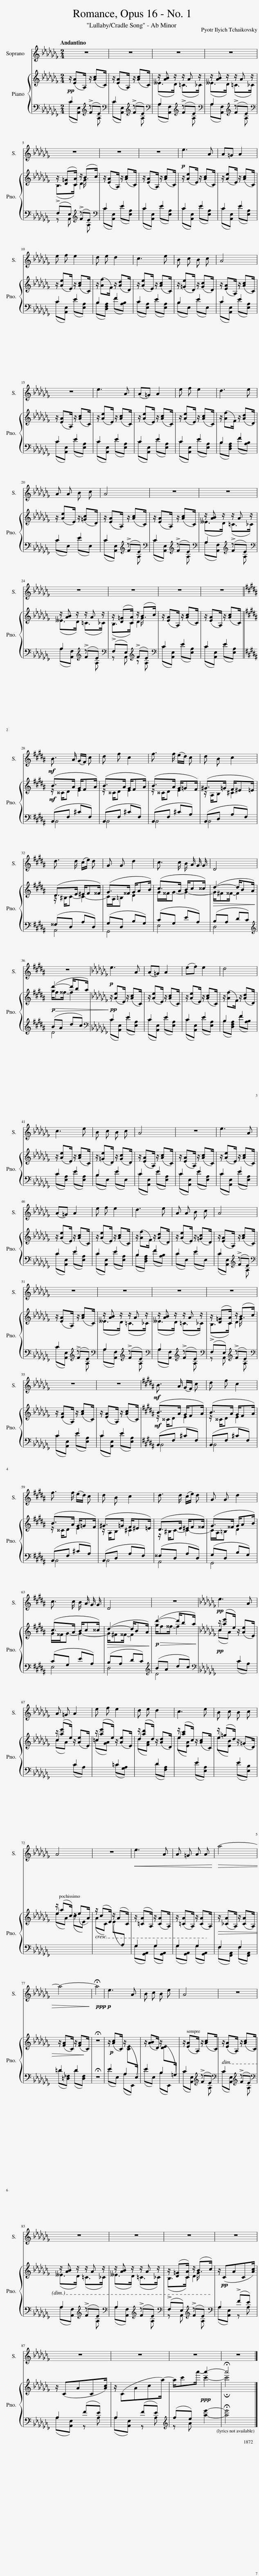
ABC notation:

X:1
%%score 1 { ( 2 5 6 ) | ( 3 4 ) }
L:1/8
Q:1/4=60
M:2/4
I:linebreak $
K:Cb
V:1 treble
V:2 treble
V:5 treble
V:6 treble
V:3 bass
V:4 bass
V:1
 z4 | z4 | z4 | z4 |$ z4 | %5
 z4 | z4 |!p! e3 A | A=G A2 |$ e f e2 | %10
 d e d2 | c3 e | B c B c | A4 |$ z4 | %15
 e3 A | (A=G) A2 | e f e2 | d3 e |$ A A B c | %20
 A4 | z4 | z4 |$ z4 | z4 | %25
 z4 | z4 ||$[K:B]!mf! B3/2 A/ (G/F/) c | d f c2 | f3/2 f/ (e/d/) c | %30
 d B c2 |$ d3/2 d/ (c/e/) d | G G d2 | c3/2 c/ B/ A/ G/ G/ | D4 |$ %35
 z4 |[K:Cb]!p! e3 A | (A=G) A2 | (ef) e2 | d4 |$ %40
 c3 e | B c B c | A4 | z4 | e3 A |$ %45
 (A=G) A2 | e f e2 | d3 e | A A B c | A4 |$ %50
 z4 | z4 | z4 | z4 |$ z4 | %55
 z4 |[K:B]!mf! B3/2 A/ (G/F/) c | d f c2 |$ f3/2 f/ (e/d/) c | d B c2 | %60
 d3/2 d/ (c/e/) d | G G d2 |$ c3/2 c/ B/ A/ G/ G/ | D4 | z4 | %65
[K:Cb]!pp! e3 A |$ A =G A2 | e f e2 | d e d2 | c3 e | %70
 B c B c |$ A4 | z4 |!<(! e3 A | A =G A A!<)! | %75
!>(! a4- |$ a4-!>)! |!ppp! !fermata!a4 |!p! e3 A | B c B e | %80
 A4 | z4 |$ z4 | z4 | z4 | %85
 z4 |$ z4 | z4 | z4 | z4 |] %90
V:2
!pp! z/ ([EA]A,/) z/ ([Ac]C/) | z/ ([EA]A,/) z/ ([Ac]C/) | (__E>D) (=C>_C) | (__E>D) (=C>_C) |$ (B,>C) D2 | %5
 z/ ([EA]A,/) z/ ([Ac]C/) | z/ ([EA]A,/) z/ ([Ac]C/) | z/ ([Ae]E/) z/ ([Ac]C/) | z/ ([Ae]E/) z/ ([Ac]C/) |$ z/ ([Ae]E/) z/ ([Ac]C/) | %10
 z/ ([Af]F/) z/ ([Ad]D/) | z/ ([Ae]E/) z/ ([Ac]C/) | z/ ([=Ge]D/) z/ ([Gc]D/) | z/ ([EA]A,/) z/ ([Ac]C/) |$ z/ ([EA]A,/) z/ ([Ac]C/) | %15
 z/ ([Ae]E/) z/ ([Ac]C/) | z/ ([Ae]E/) z/ ([Ac]C/) | z/ ([Ae]E/) z/ ([Ac]C/) | z/ ([Af]F/) z/ ([Ad]D/) |$ z/ ([Ae]E/) z/ ([=Gc]D/) | %20
 z/ ([EA]A,/) z/ ([Ac]C/) | z/ ([EA]A,/) z/ ([Ac]C/) | (__E>D) (=C>_C) |$ (__E>D) (=C>_C) | (B,>C) D2 | %25
 z/ ([EA]A,/) z/ ([Ac]C/) | z/ ([EA]A,/) z/ ([Ac]C/) ||$[K:B]!mf! (B>A G/FA/) | (B>A G/FA/) | (B>A G/=GF/) | %30
 (^G>=G F/^E=E/) |$ (D>E ^E/F^^F/) | (G>^^F G/AB/) | (c>A B/c^^c/) |!>(! (d2- d/BA/)!>)! |$ %35
!p! (d'2- d'/ba/) |[K:Cb]!pp! z/ ([Ae]E/) z/ ([Ac]C/) | z/ ([Ae]E/) z/ ([Ac]C/) | z/ ([Ae]E/) z/ ([Ac]C/) | z/ ([Af]F/) z/ ([Ad]D/) |$ %40
 z/ ([Ae]E/) z/ ([Ac]C/) | z/ ([=Ge]D/) z/ ([Gc]D/) | z/ ([EA]A,/) z/ ([Ac]C/) | z/ ([EA]A,/) z/ ([Ac]C/) | z/ ([Ae]E/) z/ ([Ac]C/) |$ %45
 z/ ([Ae]E/) z/ ([Ac]C/) | z/ ([Ae]E/) z/ ([Ac]C/) | z/ ([Af]F/) z/ ([Ad]D/) | z/ ([Ae]E/) z/ ([=Gc]D/) | z/ ([EA]A,/) z/ ([Ac]C/) |$ %50
 z/ ([EA]A,/) z/ ([Ac]C/) | (__E>D) (=C>_C) | (__E>D) (=C>_C) | (B,>C) D2 |$ z/ ([EA]A,/) z/ ([Ac]C/) | %55
 z/ ([EA]A,/) z/ ([Ac]C/) |[K:B]!mf! (B>A G/FA/) | (B>A G/FA/) |$ (B>A G/=GF/) | (^G>=G F/^E=E/) | %60
 (D>E ^E/F^^F/) | (G>^^F G/AB/) |$ (c>A B/c^^c/) |!>(! (d2- d/BA/)!>)! |!p! (d'2- d'/ba/) | %65
[K:Cb] z/ ([ae']e/) z/ ([Ae]E/) |$ z/ ([ae']e/) z/ ([Ae]E/) | z/ ([ae']e/) z/ ([Ae]E/) | z/ ([ad']d/) z/ ([Ad]D/) | z/ ([ac']c/) z/ ([Ac]C/) | %70
 z/ (=gd/) z/ (=GD/) |$ z/ (ac/) z/ (eA/) | z/ (cE/) z/ (AC/) | z/ ([=CA]A,/) z/ ([CA]A,/) | z/ ([=CA]A,/) z/ ([CA]A,/) | %75
!>(! z/ ([_CA]A,/) z/ ([CA]A,/) |$ z/ ([FA]C/) z/ ([FA]!>)!C/) | !fermata!z4 |!p! z/ ([Ac]C/) z/ ([CE][I:staff +1]E,/) |[I:staff -1] z/ ([AB]D/) z/ ([DE][I:staff +1]=G,/) | %80
[I:staff -1] z/ ([EA]A,/) z/ ([Ac]C/) | z/ ([EA]A,/) z/ ([Ac]C/) |$ (__E>D) (=C>_C) | (__E>D) (=C>_C) | (B,>C) D2 | %85
 z/!pp! (CAC[Ac]/) |$ z/ (CAC[Ac]/) | z/ (CAca/-) | a/c'a'/-!ppp! a'2- | !fermata!a'4 |] %90
V:3
 (C[A,,E,])[K:treble] (!>!FE) |[K:bass] (C[A,,E,])[K:treble] (!>!FE) |[K:bass] (A,[A,,F,])[K:treble] (!>!FE) |[K:bass] (A,[A,,F,])[K:treble] (!>!FE) |$[K:bass] (!>!F,E,)[K:treble] (!>!FE) | %5
[K:bass] (C[A,,E,]) (E[E,A,]) | (C[A,,E,]) (E[E,A,]) | (C[A,,E,]) (E[E,A,]) | (C[A,,E,]) (E[E,A,]) |$ (C[A,,E,]) (E[E,A,]) | %10
 (B,[D,F,A,]) (F[A,B,]) | (C[E,A,]) (E[E,A,]) | (B,E,) (EE,) | (C[A,,E,]) (E[E,A,]) |$ (C[A,,E,]) (E[E,A,]) | %15
 (C[A,,E,]) (E[E,A,]) | (C[A,,E,]) (E[E,A,]) | (C[A,,E,]) (E[E,A,]) | (B,[D,F,A,]) (F[A,B,]) |$ (CE,) (EE,) | %20
 (C[A,,E,])[K:treble] (!>!FE) |[K:bass] (C[A,,E,])[K:treble] (!>!FE) |[K:bass] (A,[A,,F,])[K:treble] (!>!FE) |$[K:bass] (A,[A,,F,])[K:treble] (!>!FE) |[K:bass] (!>!F,E,)[K:treble] (!>!FE) | %25
[K:bass] (C[A,,E,]) (E[E,A,]) | (C[A,,E,]) (E[E,A,]) ||$[K:B] B,,4 | B,,4 | B,,4 | %30
 B,,4 |$ A,,4 | G,,4 | E,4 | D,4 |$ %35
[K:treble] D4 |[K:Cb][K:bass] (C[A,,E,]) (E[E,A,]) | (C[A,,E,]) (E[E,A,]) | (C[A,,E,]) (E[E,A,]) | (B,[D,F,A,]) (F[A,B,]) |$ %40
 (C[E,A,]) (E[E,A,]) | (B,E,) (EE,) | (C[A,,E,]) (E[E,A,]) | (C[A,,E,]) (E[E,A,]) | (C[A,,E,]) (E[E,A,]) |$ %45
 (C[A,,E,]) (E[E,A,]) | (C[A,,E,]) (E[E,A,]) | (B,[D,F,A,]) (F[A,B,]) | (CE,) (EE,) | (C[A,,E,])[K:treble] (!>!FE) |$ %50
[K:bass] (C[A,,E,])[K:treble] (!>!FE) |[K:bass] (A,[A,,F,])[K:treble] (!>!FE) |[K:bass] (A,[A,,F,])[K:treble] (!>!FE) |[K:bass] (!>!F,E,)[K:treble] (!>!FE) |$[K:bass] (C[A,,E,]) (E[E,A,]) | %55
 (C[A,,E,]) (E[E,A,]) |[K:B] B,,4 | B,,4 |$ B,,4 | B,,4 | %60
 A,,4 | G,,4 |$ E,4 | D,4 |[K:treble] D4 | %65
[K:Cb][K:bass]!pp![I:staff -1] (cA)[I:staff +1] (CA,) |$[I:staff -1] (cA)[I:staff +1] (CA,) |[I:staff -1] (=c[GA])[I:staff +1] (=C[G,A,]) |[I:staff -1] (d[FA])[I:staff +1] (D[F,A,]) |[I:staff -1] (e[EA])[I:staff +1] (E[E,A,]) | %70
[I:staff -1] (e[EB])[I:staff +1] (E[E,B,]) |$[I:staff -1] (eA) (cE) | (AC) (E[I:staff +1]A,) | (G,[G,,A,,]) (G,[G,,A,,]) | (G,[G,,A,,]) (G,[G,,A,,]) | %75
 (F,[F,,A,,]) (F,[F,,A,,]) |$ (=D[=D,_F,]) (D[D,F,]) | !fermata!z4 | (EE,) (A,E,,) | (EE,) (B,E,,) | %80
 (C[A,,E,])[K:treble] (!>!FE) |[K:bass] (C[A,,E,])[K:treble] (!>!FE) |$[K:bass] (A,[A,,F,])[K:treble] (!>!FE) |[K:bass] (A,[A,,F,])[K:treble] (!>!FE) |[K:bass] (!>!F,E,)[K:treble] (!>!FE) | %85
[K:bass] (A,[A,,E,]) (!>!FE) |$ (A,[A,,E,]) (FE) | (A,[A,,E,]) (FE) |[K:treble] (fe) [ae']2- | !fermata![ae']4 |] %90
V:4
 C2[K:treble] z A, |[K:bass] C2[K:treble] z A, |[K:bass] A,2[K:treble] z A, |[K:bass] A,2[K:treble] z A, |$[K:bass] z A,,[K:treble] z A, | %5
[K:bass] C2 E2 | C2 E2 | C2 E2 | C2 E2 |$ C2 E2 | %10
 B,2 F2 | C2 E2 | B,2 E2 | C2 E2 |$ C2 E2 | %15
 C2 E2 | C2 E2 | C2 E2 | B,2 F2 |$ C2 E2 | %20
 C2[K:treble] z A, |[K:bass] C2[K:treble] z A, |[K:bass] A,2[K:treble] z A, |$[K:bass] A,2[K:treble] z A, |[K:bass] z A,,[K:treble] z A, | %25
[K:bass] C2 E2 | C2 E2 ||$[K:B] (B,,F, ^CF,) | (B,,F, ^CF,) | (B,,F, ^CA,) | %30
 (B,,D, A,F,) |$ (^^F,D, A,D,) | (G,D, B,G,) | (CG, EA,) | (B,A, DC) |$ %35
[K:treble] (BA dc) |[K:Cb][K:bass] C2 E2 | C2 E2 | C2 E2 | B,2 F2 |$ %40
 C2 E2 | B,2 E2 | C2 E2 | C2 E2 | C2 E2 |$ %45
 C2 E2 | C2 E2 | B,2 F2 | C2 E2 | C2[K:treble] z A, |$ %50
[K:bass] C2[K:treble] z A, |[K:bass] A,2[K:treble] z A, |[K:bass] A,2[K:treble] z A, |[K:bass] z A,,[K:treble] z A, |$[K:bass] C2 E2 | %55
 C2 E2 |[K:B] (B,,F, ^CF,) | (B,,F, ^CF,) |$ (B,,F, ^CA,) | (B,,D, A,F,) | %60
 (^^F,D, A,D,) | (G,D, B,G,) |$ (CG, EA,) | (B,A, DC) |[K:treble] (BA dc) | %65
[K:Cb][K:bass][I:staff -1] c2[I:staff +1] C2 |$[I:staff -1] c2[I:staff +1] C2 |[I:staff -1] =c2[I:staff +1] =C2 |[I:staff -1] d2[I:staff +1] D2 |[I:staff -1] e2[I:staff +1] E2 | %70
[I:staff -1] e2[I:staff +1] E2 |$ x4 | x4 | G,2 G,2 | G,2 G,2 | %75
 F,2 F,2 |$ =D2 D2 | x4 | E2 A,2 | E2 B,2 | %80
 C2[K:treble] z A, |[K:bass] C2[K:treble] z A, |$[K:bass] A,2[K:treble] z A, |[K:bass] A,2[K:treble] z A, |[K:bass] z A,,[K:treble] z A, | %85
[K:bass] A,2 z A, |$ A,2 z A, | A,2 z A, |[K:treble] z A x2 | x4 |] %90
V:5
 x4 | x4 | z/ [AB] z/ z/ A z/ | z/ [AB] z/ z/ A z/ |$ z/ ([D=G][CA]/) z/ (Bc/) | %5
 x4 | x4 | x4 | x4 |$ x4 | %10
 x4 | x4 | x4 | x4 |$ x4 | %15
 x4 | x4 | x4 | x4 |$ x4 | %20
 x4 | x4 | z/ [AB] z/ z/ A z/ |$ z/ [AB] z/ z/ A z/ | z/ ([D=G][CA]/) z/ (Bc/) | %25
 x4 | x4 ||$[K:B] z/ ^^C/D E2 | z/ ^^C/D E2 | z/ ^^C/D E2 | %30
 z/ A,/B, ^C2 |$ z/ ^B,/C- C2- | C/A,/=B, D2 | G/^^F/G- G2- | G/^F^^F/- F2 |$ %35
 g/!>(!f^^f/- f2!>)! |[K:Cb] x4 | x4 | x4 | x4 |$ %40
 x4 | x4 | x4 | x4 | x4 |$ %45
 x4 | x4 | x4 | x4 | x4 |$ %50
 x4 | z/ [AB] z/ z/ A z/ | z/ [AB] z/ z/ A z/ | z/ ([D=G][CA]/) z/ (Bc/) |$ x4 | %55
 x4 |[K:B] z/ ^^C/D E2 | z/ ^^C/D E2 |$ z/ ^^C/D E2 | z/ A,/B, ^C2 | %60
 z/ ^B,/C- C2- | C/A,/=B, D2 |$ G/^^F/G- G2- | G/^F^^F/- F2 | g/!>(!f^^f/- f2!>)! | %65
[K:Cb] x4 |$ x4 | x4 | x4 | x4 | %70
 x4 |$ e2 x2 | x4 | x4 | x4 | %75
 x4 |$ x4 | x4 | x4 | x4 | %80
 x4 | x4 |$ z/ [AB] z/ z/ A z/ | z/ [AB] z/ z/ A z/ | z/ ([D=G][CA]/) z/ (Bc/) | %85
 x4 |$ x4 | x4 | x2 c'2- | !fermata!c'4 |] %90
V:6
 x4 | x4 | x4 | x4 |$ x5/2 =G3/4 x3/4 | %5
 x4 | x4 | x4 | x4 |$ x4 | %10
 x4 | x4 | x4 | x4 |$ x4 | %15
 x4 | x4 | x4 | x4 |$ x4 | %20
 x4 | x4 | x4 |$ x4 | x5/2 =G3/4 x3/4 | %25
 x4 | x4 ||$[K:B] x4 | x4 | x4 | %30
 x4 |$ x4 | x4 | x4 | x4 |$ %35
 x4 |[K:Cb] x4 | x4 | x4 | x4 |$ %40
 x4 | x4 | x4 | x4 | x4 |$ %45
 x4 | x4 | x4 | x4 | x4 |$ %50
 x4 | x4 | x4 | x5/2 =G3/4 x3/4 |$ x4 | %55
 x4 |[K:B] x4 | x4 |$ x4 | x4 | %60
 x4 | x4 |$ x4 | x4 | x4 | %65
[K:Cb] x4 |$ x4 | x4 | x4 | x4 | %70
 x4 |$ x4 | x4 | x4 | x4 | %75
 x4 |$ x4 | x4 | x4 | x4 | %80
 x4 | x4 |$ x4 | x4 | x5/2 =G3/4 x3/4 | %85
 x4 |$ x4 | x4 | x4 | x4 |] %90
